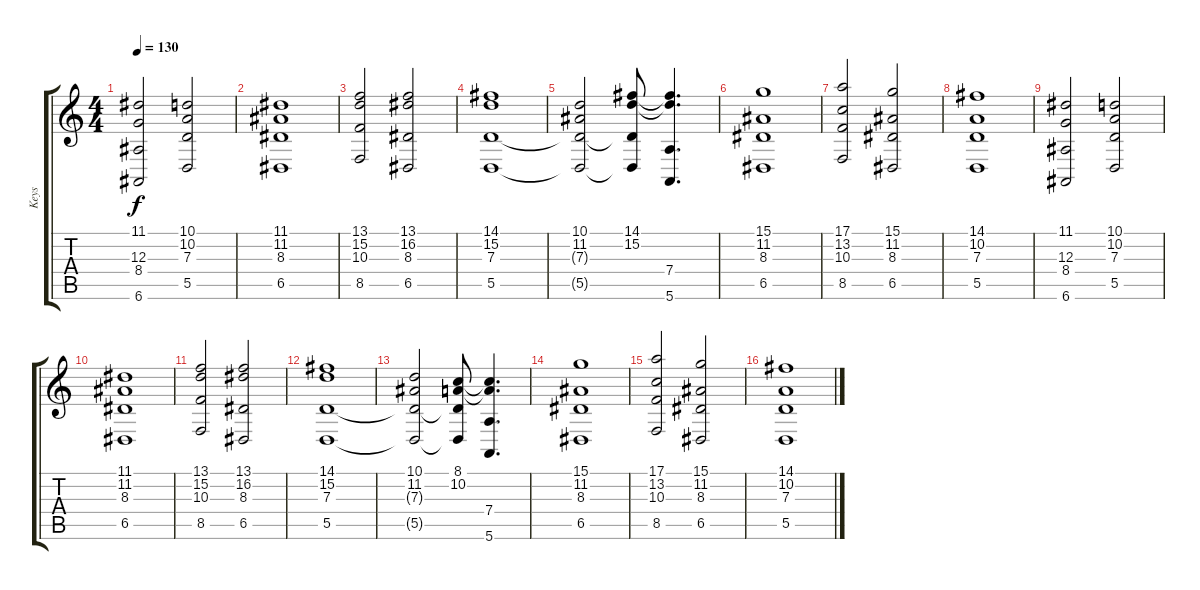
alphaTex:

\track ("Keys" "Keys") {instrument pad2warm}
\staff {score tabs}
\tuning (E4 B3 G3 D3 A2 E2) {hide}
\ts (4 4)
\tempo 130
\clef g2
\ks c
(11.1 12.3 8.4 6.6).2{dy f} (10.1 10.2 7.3 5.5).2 |
(11.1 11.2 8.3 6.5).1 |
(13.1 15.2 10.3 8.5).2 (13.1 16.2 8.3 6.5).2 |
(14.1 15.2 7.3 5.5).1 |
(10.1 11.2 7.3{t} 5.5{t}).2 (14.1 15.2 7.3{t} 5.5{t}).8 (14.1{t} 15.2{t} 7.4 5.6).4{d} |
(15.1 11.2 8.3 6.5).1 |
(17.1 13.2 10.3 8.5).2 (15.1 11.2 8.3 6.5).2 |
(14.1 10.2 7.3 5.5).1 |
(11.1 12.3 8.4 6.6).2 (10.1 10.2 7.3 5.5).2 |
(11.1 11.2 8.3 6.5).1 |
(13.1 15.2 10.3 8.5).2 (13.1 16.2 8.3 6.5).2 |
(14.1 15.2 7.3 5.5).1 |
(10.1 11.2 7.3{t} 5.5{t}).2 (8.1 10.2 7.3{t} 5.5{t}).8 (8.1{t} 10.2{t} 7.4 5.6).4{d} |
(15.1 11.2 8.3 6.5).1 |
(17.1 13.2 10.3 8.5).2 (15.1 11.2 8.3 6.5).2 |
(14.1 10.2 7.3 5.5).1
